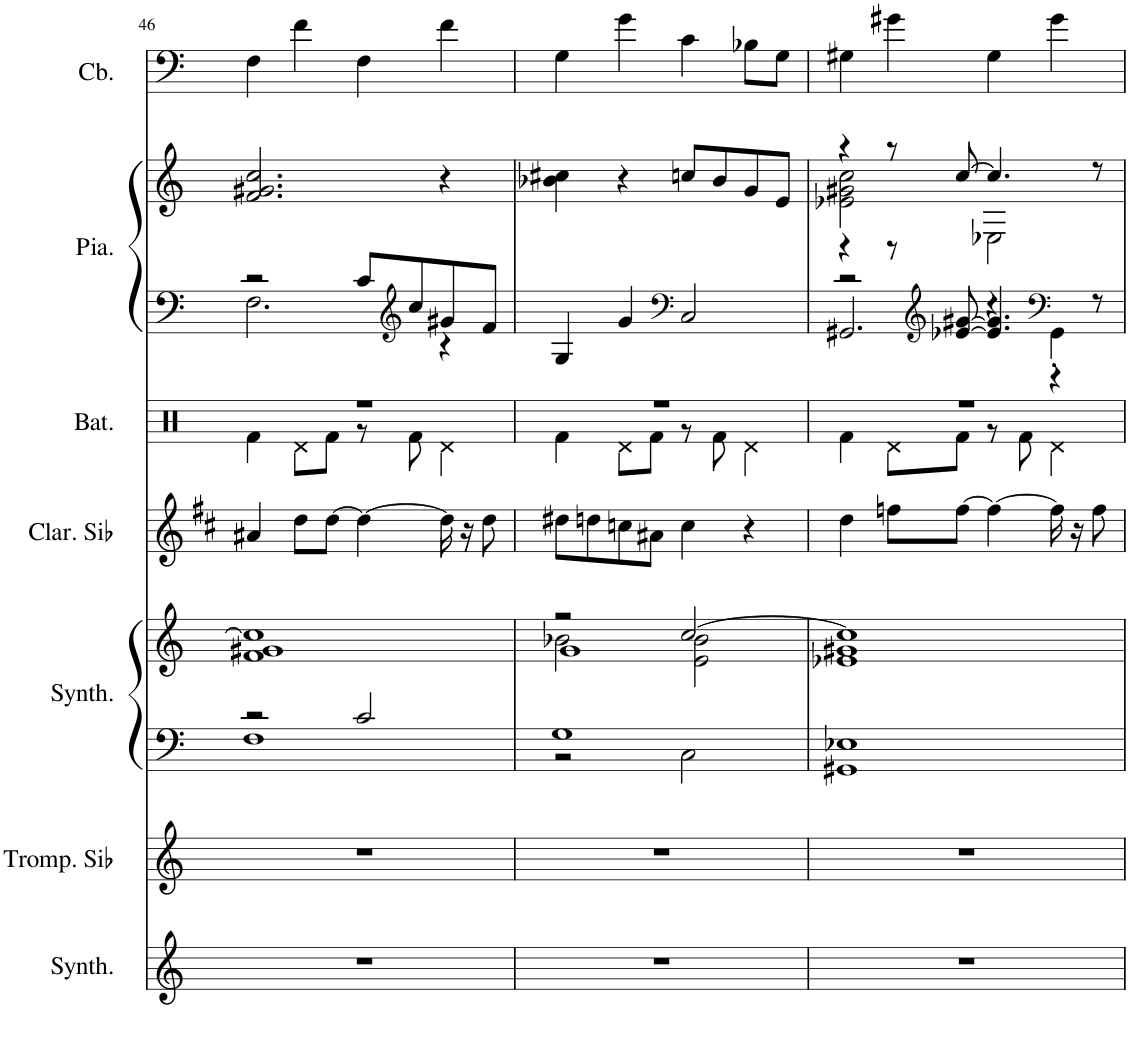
**kern	**kern	**kern	**kern	**kern	**kern	**kern	**kern	**kern
*part7	*part6	*part5	*part5	*part4	*part3	*part2	*part2	*part1
*staff9	*staff8	*staff7	*staff6	*staff5	*staff4	*staff3	*staff2	*staff1
*I"Synthétiseur de cuivres, Synth Brass 1	*I"Trompette en Sib, Trumpet	*I"Synthétiseur d'instruments à cordes, Synth Strings 2	*	*I"Clarinette en Sib	*I"Batterie	*I"Piano, Bright Acoustic Piano	*	*I"Contrebasse, Acoustic Bass
*I'Synth.	*I'Tromp. Sib	*I'Synth.	*	*I'Clar. Sib	*I'Bat.	*I'Pia.	*	*I'Cb.
!!LO:PB:g=z
*clefG2	*clefG2	*clefF4	*clefG2	*clefG2	*clefX	*clefG2	*clefG2	*clefF4
*	*Trd1c2	*	*	*Trd1c2	*	*	*	*Trd7c12
*k[]	*k[]	*k[]	*k[]	*k[f#c#]	*k[]	*k[]	*k[]	*k[]
*M4/4	*M4/4	*M4/4	*M4/4	*M4/4	*M4/4	*M4/4	*M4/4	*M4/4
=46	=46	=46	=46	=46	=46	=46	=46	=46
*	*	*^	*	*	*^	*^	*	*
1r	1r	2r	1F	1f 1g#X 1cc]	4a#X/	1r	4Rf\	2r	2.F\	2.f/ 2.g#X/ 2.cc/	4F\
.	.	.	.	.	8dd\L	.	8Rd\L	.	.	.	4f\
.	.	.	.	.	[8dd\J	.	8Rf\J	.	.	.	.
.	.	2c/	.	.	4dd\_	.	8r	8c/L	.	.	4F\
*	*	*	*	*	*	*	*	*clefG2	*	*	*
.	.	.	.	.	.	.	8Rf\	8cc/	.	.	.
.	.	.	.	.	16dd\]	.	4Rd\	8g#X/	4r	4r	4f\
.	.	.	.	.	16r	.	.	.	.	.	.
.	.	.	.	.	8dd\	.	.	8f/J	.	.	.
*	*	*	*	*	*	*	*	*v	*v	*	*
=47	=47	=47	=47	=47	=47	=47	=47	=47	=47	=47
*	*	*	*	*^	*	*	*	*	*	*
*	*	*	*	*	*^	*	*	*	*	*	*
1r	1r	1G	2r	2r	2b-X\	1g	8dd#X\L	1r	4Rf\	4G/	4b-X\ 4cc#X\	4G\
.	.	.	.	.	.	.	8ddn\	.	.	.	.	.
.	.	.	.	.	.	.	8ccn\	.	8Rd\L	4g/	4r	4g\
.	.	.	.	.	.	.	8a#X\J	.	8Rf\J	.	.	.
*	*	*	*	*	*	*	*	*	*	*clefF4	*	*
.	.	.	2C\	[2cc/	2e\ 2b-\	.	4cc\	.	8r	2C/	8ccn/L	4c\
.	.	.	.	.	.	.	.	.	8Rf\	.	8b-/	.
.	.	.	.	.	.	.	4r	.	4Rd\	.	8g/	8B-X\L
.	.	.	.	.	.	.	.	.	.	.	8e/J	8G\J
*	*	*v	*v	*	*	*	*	*	*	*	*	*
*	*	*	*	*v	*v	*	*	*	*	*	*
=48	=48	=48	=48	=48	=48	=48	=48	=48	=48	=48
*	*	*	*	*	*	*	*	*^	*^	*
*	*	*	*	*	*	*	*	*	*^	*	*	*
1r	1r	1GG#X 1E-X	1cc]	1e-X 1g#X	4dd\	1r	4Rf\	4r	2r	2.GG#X/	4r	2e-X\ 2g#X\ 2cc\	4G#X\
.	.	.	.	.	8ffn\L	.	8Rd\L	8r	.	.	8r	.	4g#X\
*	*	*	*	*	*	*	*	*clefG2	*	*	*	*	*
.	.	.	.	.	[8ff\J	.	8Rf\J	[8e-X/ [8g#X/	.	.	[8cc/	.	.
.	.	.	.	.	4ff\_	.	8r	4.e-/] 4.g#/]	4r	.	4.cc/]	2E-X\	4G#\
.	.	.	.	.	.	.	8Rf\	.	.	.	.	.	.
*	*	*	*	*	*	*	*	*clefF4	*	*	*	*	*
.	.	.	.	.	16ff\]	.	4Rd\	.	4GG#'\	4r	.	.	4g#\
.	.	.	.	.	16r	.	.	.	.	.	.	.	.
.	.	.	.	.	8ff\	.	.	8r	.	.	8r	.	.
*	*	*	*	*	*	*v	*v	*	*	*	*	*	*
*	*	*	*	*	*	*	*v	*v	*v	*	*	*
*	*	*	*v	*v	*	*	*	*v	*v	*
=	=	=	=	=	=	=	=	=
*-	*-	*-	*-	*-	*-	*-	*-	*-
